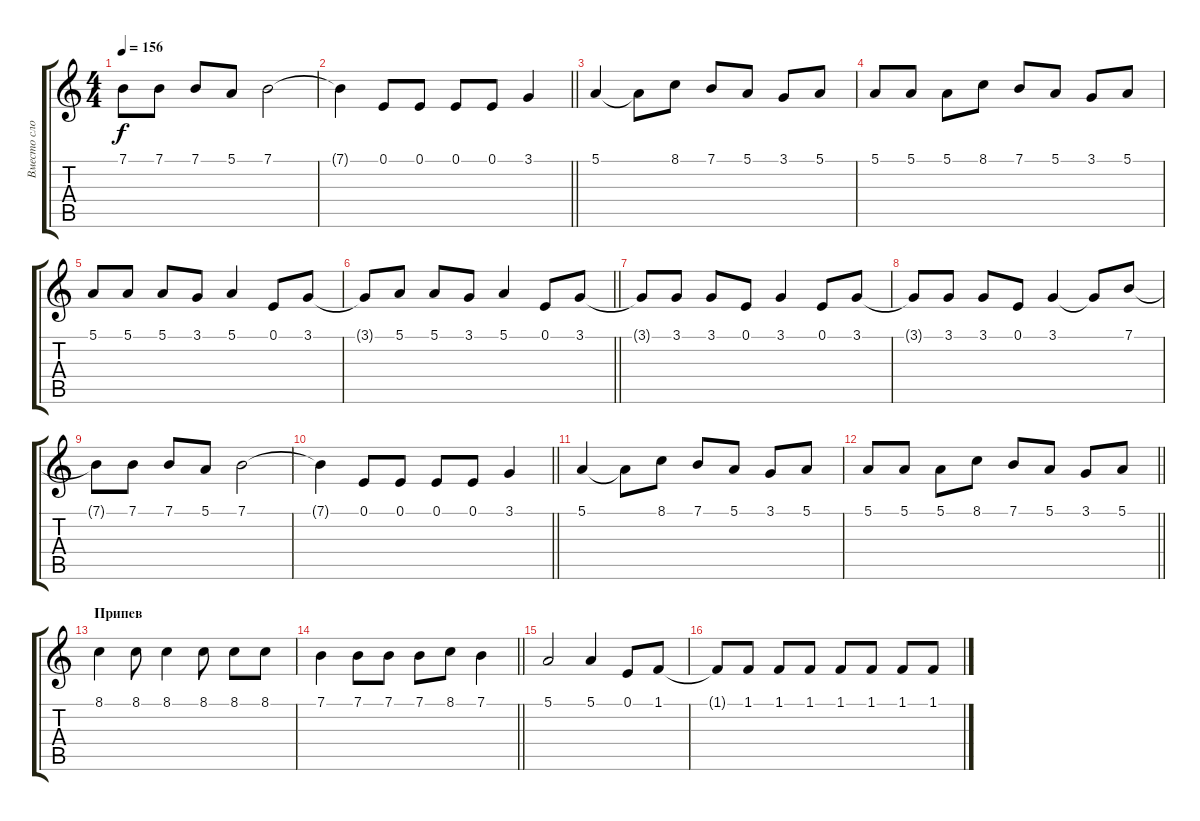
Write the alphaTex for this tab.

\track ("Вместо слов (для красоты)" "Вместо сло") {instrument fx7echoes}
\staff {score tabs}
\tuning (E4 B3 G3 D3 A2 E2) {hide}
\ts (4 4)
\tempo 156
\clef g2
\ks c
7.1{t}.8{dy f} 7.1.8 7.1.8 5.1.8 7.1.2 |
\barLineRight lightlight
7.1{t}.4 0.1.8 0.1.8 0.1.8 0.1.8 3.1.4 |
5.1.4 5.1{t}.8 8.1.8 7.1.8 5.1.8 3.1.8 5.1.8 |
5.1.8 5.1.8 5.1.8 8.1.8 7.1.8 5.1.8 3.1.8 5.1.8 |
5.1.8 5.1.8 5.1.8 3.1.8 5.1.4 0.1.8 3.1.8 |
\barLineRight lightlight
3.1{t}.8 5.1.8 5.1.8 3.1.8 5.1.4 0.1.8 3.1.8 |
3.1{t}.8 3.1.8 3.1.8 0.1.8 3.1.4 0.1.8 3.1.8 |
3.1{t}.8 3.1.8 3.1.8 0.1.8 3.1.4 3.1{t}.8 7.1.8 |
7.1{t}.8 7.1.8 7.1.8 5.1.8 7.1.2 |
\barLineRight lightlight
7.1{t}.4 0.1.8 0.1.8 0.1.8 0.1.8 3.1.4 |
5.1.4 5.1{t}.8 8.1.8 7.1.8 5.1.8 3.1.8 5.1.8 |
\barLineRight lightlight
5.1.8 5.1.8 5.1.8 8.1.8 7.1.8 5.1.8 3.1.8 5.1.8 |
\section ("" "Припев")
8.1.4 8.1.8 8.1.4 8.1.8 8.1.8 8.1.8 |
\barLineRight lightlight
7.1.4 7.1.8 7.1.8 7.1.8 8.1.8 7.1.4 |
5.1.2 5.1.4 0.1.8 1.1.8 |
1.1{t}.8 1.1.8 1.1.8 1.1.8 1.1.8 1.1.8 1.1.8 1.1.8
